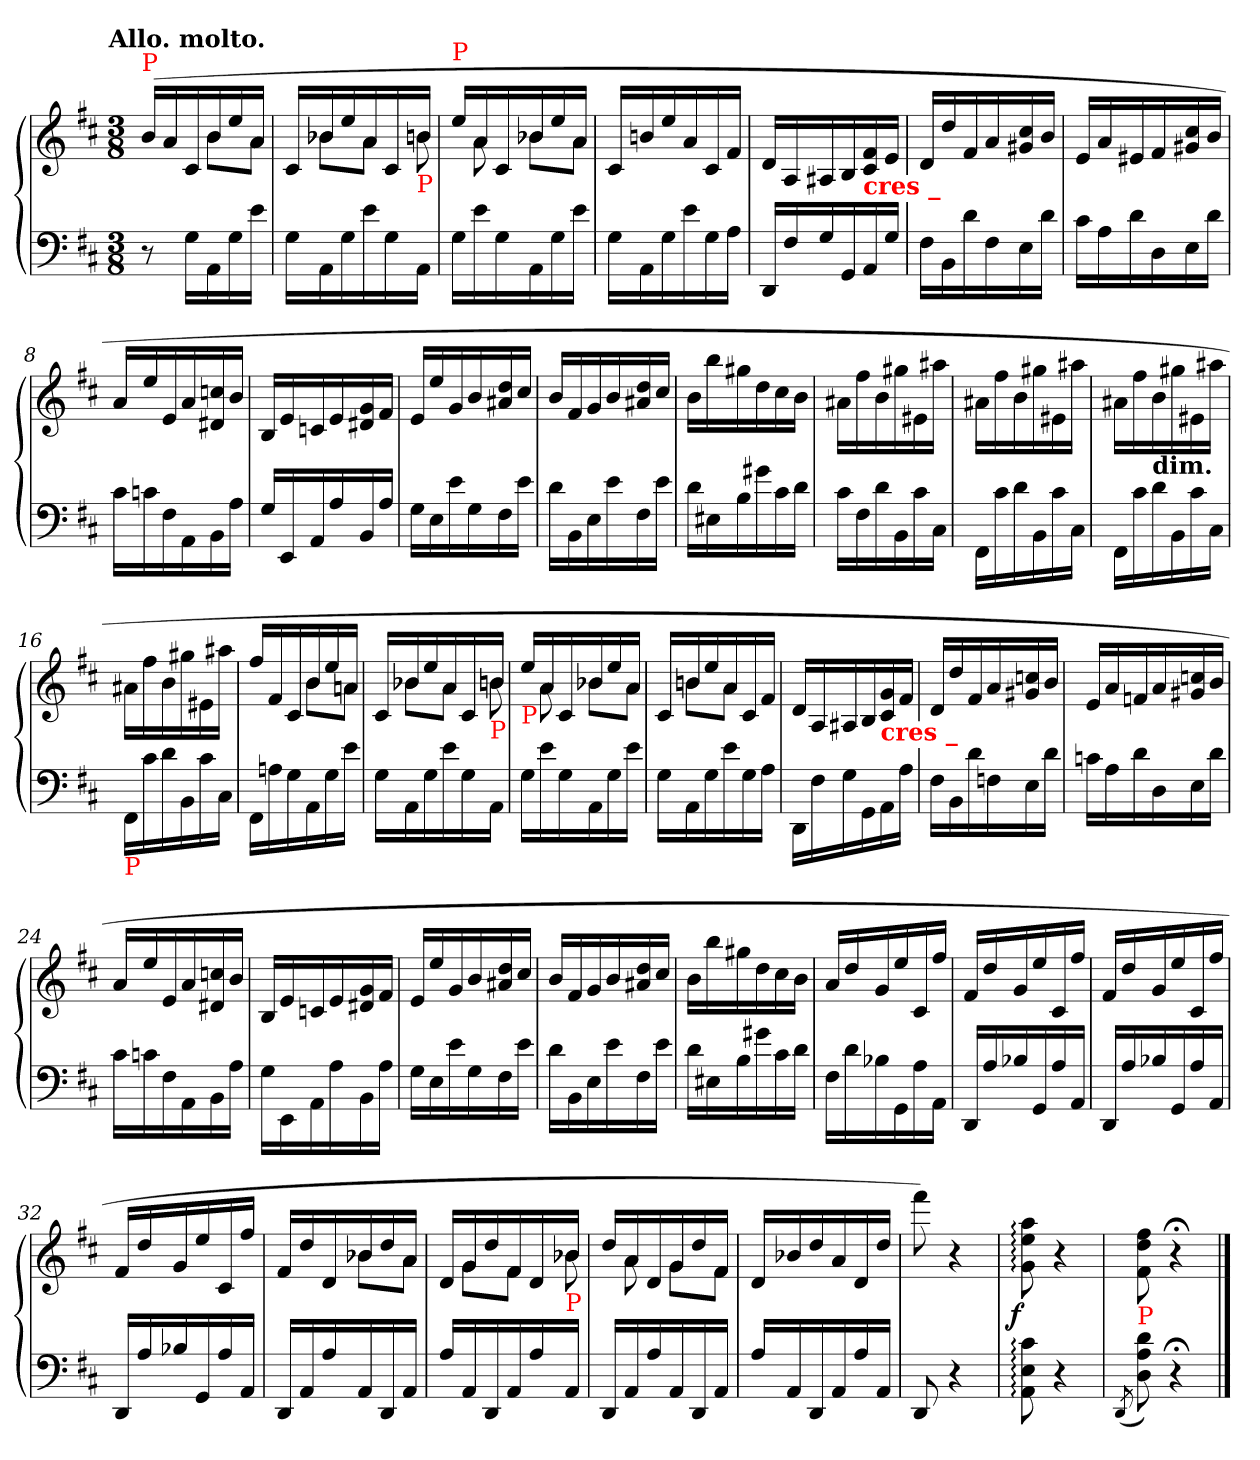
**kern	**kern	**dynam
*part1	*part1	*part1
*staff2	*staff1	*staff1/2
*clefF4	*clefG2	*
*k[f#c#]	*k[f#c#]	*
*D:	*D:	*
!!LO:TX:omd:t=Allo. molto.
*M3/8	*M3/8	*
*MM219	*MM219	*
=1	=1	=1
*	*^	*
!	!LO:TX:a:color=red:t=P	!	!
8r	(>16bLL	8.ryy	.
.	16a	.	.
16GLL	16c#	.	.
16AA	16b	8bL	.
16G	16ee	.	.
!	!	!LO:N:vis=8	!
16eJJ	16aJJ	16aJ	.
=2	=2	=2	=2
16GLL	16c#LL	16ryy	.
16AA	16b-X	8b-XL	.
16G	16ee	.	.
16e	16a	8aJ	.
16G	16c#	.	.
!	!LO:TX:b:color=red:t=P	!	!
!	!	!LO:N:vis=8	!
16AAJJ	16bnJJ	16bn	.
=3	=3	=3	=3
!	!LO:TX:a:color=red:t=P	!	!
16GLL	16eeLL	16ryy	.
16e	16a	8a	.
16G	16c#	.	.
16AA	16b-X	8b-XL	.
16G	16ee	.	.
!	!	!LO:N:vis=8	!
16eJJ	16aJJ	16aJ	.
*	*v	*v	*
=4	=4	=4
16GLL	16c#LL	.
16AA	16bn	.
16G	16ee	.
16e	16a	.
16G	16c#	.
16AJJ	16f#JJ	.
=5	=5	=5
16DD/LL	16dLL	.
16F#	16A	.
16G	16A#X	.
16GG	16B	.
!	!LO:TX:b:B:color=red:t=cres _	!
16AA	16f# 16c#	.
16GJJ	16eJJ	.
=6	=6	=6
16F#LL	16dLL	.
16BB	16dd	.
16d	16f#	.
16F#	16a	.
16E	16cc# 16g#X	.
16dJJ	16bJJ	.
=7	=7	=7
16c#LL	16eLL	.
16A	16a	.
16d	16e#X	.
16D	16f#	.
16E	16cc# 16g#X	.
16dJJ	16bJJ	.
=8	=8	=8
16c#LL	16aLL	.
16cn	16ee	.
16F#	16e	.
16AA	16a	.
16BB	16ccn 16d#X	.
16AJJ	16bJJ	.
=9	=9	=9
16G/LL	16BLL	.
16EE	16e	.
16AA	16cn	.
16A	16e	.
16BB	16g 16d#X	.
16AJJ	16f#JJ	.
=10	=10	=10
16GLL	16eLL	.
16E	16ee	.
16e	16g	.
16G	16b	.
16F#	16dd 16a#X	.
16eJJ	16cc#JJ	.
=11	=11	=11
16dLL	16bLL	.
16BB	16f#	.
16E	16g	.
16e	16b	.
16F#	16dd 16a#X	.
16eJJ	16cc#JJ	.
=12	=12	=12
16dLL	16bLL	.
16E#X	16bb	.
16B	16gg#X	.
16g#X	16dd	.
16c#	16cc#	.
16dJJ	16bJJ	.
=13	=13	=13
16c#LL	16a#XLL	.
16F#	16ff#	.
16d	16b	.
16BB	16gg#X	.
16c#	16e#X	.
16C#JJ	16aa#XJJ	.
=14	=14	=14
16FF#LL	16a#XLL	.
16c#	16ff#	.
16d	16b	.
16BB	16gg#X	.
16c#	16e#X	.
16C#JJ	16aa#XJJ	.
=15	=15	=15
16FF#LL	16a#XLL	.
16c#	16ff#	.
!	!LO:TX:c:B:t=dim.	!
16d	16b	.
16BB	16gg#X	.
16c#	16e#X	.
16C#JJ	16aa#XJJ	.
=16	=16	=16
!LO:TX:b:color=red:t=P	!	!
16FF#LL	16a#XLL	.
16c#	16ff#	.
16d	16b	.
16BB	16gg#X	.
16c#	16e#X	.
16C#JJ	16aa#XJJ	.
=17	=17	=17
*	*^	*
16FF#LL	16ff#LL	8.ryy	.
16An	16f#	.	.
16G	16c#	.	.
16AA	16b	8bL	.
16G	16ee	.	.
!	!	!LO:N:vis=8	!
16eJJ	16anJJ	16anJ	.
=18	=18	=18	=18
16GLL	16c#LL	16ryy	.
16AA	16b-X	8b-XL	.
16G	16ee	.	.
16e	16a	8aJ	.
16G	16c#	.	.
!	!LO:TX:b:color=red:t=P	!	!
!	!	!LO:N:vis=8	!
16AAJJ	16bnJJ	16bn	.
=19	=19	=19	=19
!	!LO:TX:b:color=red:t=P	!	!
16GLL	16eeLL	16ryy	.
16e	16a	8a	.
16G	16c#	.	.
16AA	16b-X	8b-XL	.
16G	16ee	.	.
!	!	!LO:N:vis=8	!
16eJJ	16aJJ	16aJ	.
=20	=20	=20	=20
16GLL	16c#LL	16ryy	.
16AA	16bn	8bnL	.
16G	16ee	.	.
16e	16a	8aJ	.
16G	16c#	.	.
16AJJ	16f#JJ	16ryy	.
*	*v	*v	*
=21	=21	=21
16DD\LL	16dLL	.
16F#	16A	.
16G	16A#X	.
16GG	16B	.
!	!LO:TX:b:B:color=red:t=cres _	!
16AA	16g 16c#	.
16AJJ	16f#JJ	.
=22	=22	=22
16F#LL	16dLL	.
16BB	16dd	.
16d	16f#	.
16Fn	16a	.
16E	16ccn 16g#X	.
16dJJ	16bJJ	.
=23	=23	=23
16cnLL	16eLL	.
16A	16a	.
16d	16fn	.
16D	16a	.
16E	16ccn 16g#X	.
16dJJ	16bJJ	.
=24	=24	=24
16c#LL	16aLL	.
16cn	16ee	.
16F#	16e	.
16AA	16a	.
16BB	16ccn 16d#X	.
16AJJ	16bJJ	.
=25	=25	=25
16G\LL	16BLL	.
16EE	16e	.
16AA	16cn	.
16A	16e	.
16BB	16g 16d#X	.
16AJJ	16f#JJ	.
=26	=26	=26
16GLL	16eLL	.
16E	16ee	.
16e	16g	.
16G	16b	.
16F#	16dd 16a#X	.
16eJJ	16cc#JJ	.
=27	=27	=27
16dLL	16bLL	.
16BB	16f#	.
16E	16g	.
16e	16b	.
16F#	16dd 16a#X	.
16eJJ	16cc#JJ	.
=28	=28	=28
16dLL	16bLL	.
16E#X	16bb	.
16B	16gg#X	.
16g#X	16dd	.
16c#	16cc#	.
16dJJ	16bJJ	.
=29	=29	=29
16F#LL	16a/LL	.
16d	16dd	.
16B-X	16g	.
16GG	16ee	.
16A	16c#	.
16AAJJ	16ff#JJ	.
=30	=30	=30
16DD/LL	16f#LL	.
16A	16dd	.
16B-X	16g	.
16GG	16ee	.
16A	16c#	.
16AAJJ	16ff#JJ	.
=31	=31	=31
16DD/LL	16f#LL	.
16A	16dd	.
16B-X	16g	.
16GG	16ee	.
16A	16c#	.
16AAJJ	16ff#JJ	.
=32	=32	=32
16DDLL	16f#LL	.
16A	16dd	.
16B-X	16g	.
16GG	16ee	.
16A	16c#	.
16AAJJ	16ff#JJ	.
=33	=33	=33
*	*^	*
16DDLL	16f#LL	8.ryy	.
16AA	16dd	.	.
16A	16d	.	.
16AA	16b-X	8b-XL	.
16DD	16dd	.	.
!	!	!LO:N:vis=8	!
16AAJJ	16aJJ	16aJ	.
=34	=34	=34	=34
16ALL	16dLL	16ryy	.
16AA	16g	8gL	.
16DD	16dd	.	.
16AA	16f#	8f#J	.
16A	16d	.	.
!	!LO:TX:b:color=red:t=P	!	!
!	!	!LO:N:vis=8	!
16AAJJ	16b-XJJ	16b-X	.
=35	=35	=35	=35
16DDLL	16ddLL	16ryy	.
16AA	16a	8a	.
16A	16d	.	.
16AA	16g	8gL	.
16DD	16dd	.	.
!	!	!LO:N:vis=8	!
16AAJJ	16f#JJ	16f#J	.
=36	=36	=36	=36
16ALL	16dLL	16ryy	.
16AA	16b-X	4ryy	.
16DD	16dd	.	.
16AA	16a	.	.
16A	16d	.	.
16AAJJ	16ddJJ	16ryy	.
*	*v	*v	*
=37	=37	=37
8DD	8fff#)	.
4r	4r	.
=38	=38	=38
!	!	!LO:DY:rj
8c#: 8E: 8AA:	8aa: 8ee: 8g:	f
4r	4r	.
=39	=39	=39
(>8qDD/	.	.
!LO:TX:a:color=red:t=P	!	!
8d 8A 8D)	8ff# 8dd 8f#	.
4r;<	4r;<	.
==	==	==
*-	*-	*-
